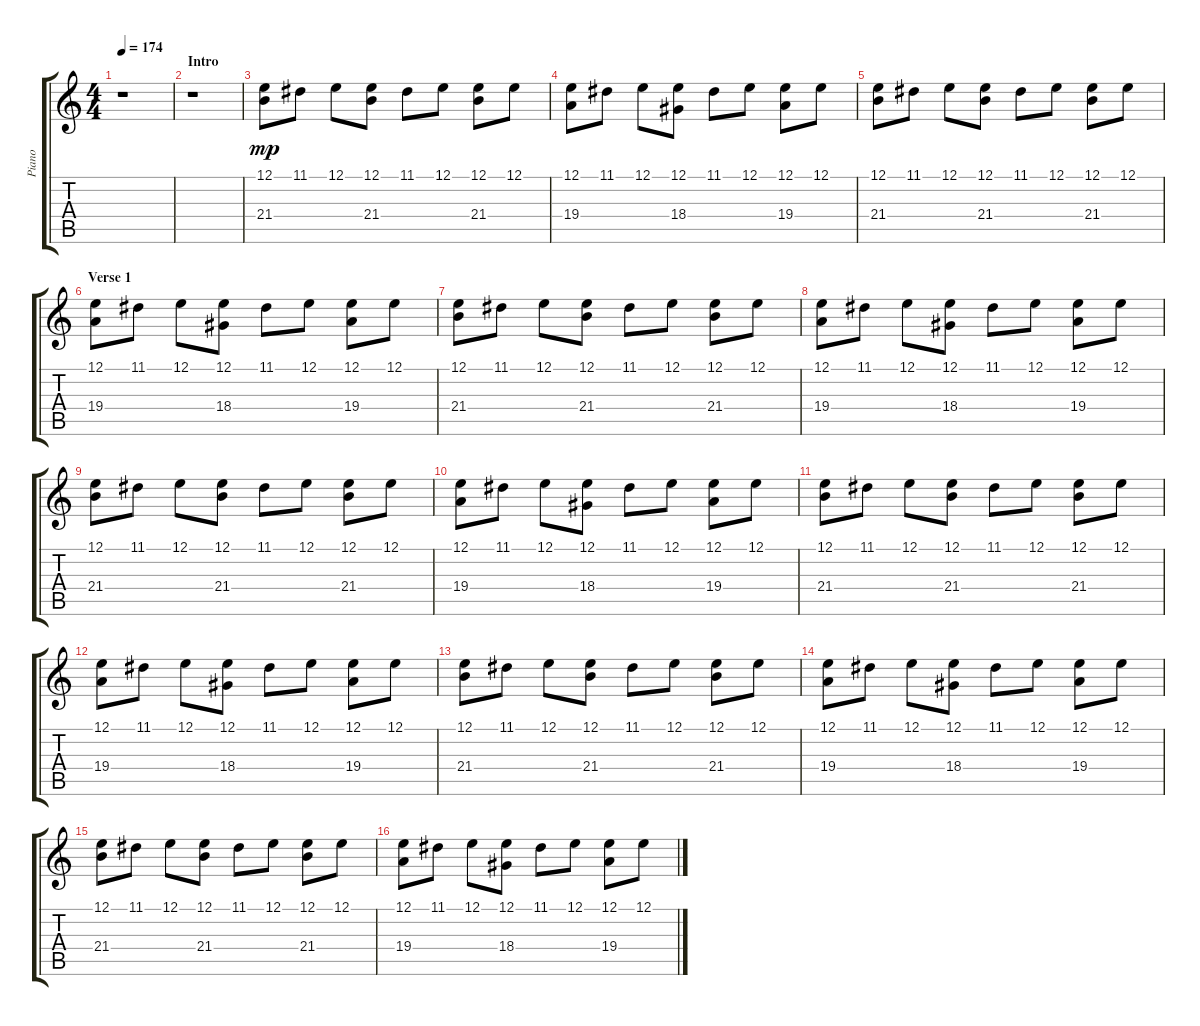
\track ("Piano" "Piano") {instrument acousticgrandpiano}
\staff {score tabs}
\tuning (E4 B3 G3 D3 A2 E2) {hide}
\ts (4 4)
\tempo 174
\clef g2
\ks c
r.1{dy mp instrument acousticgrandpiano} |
\section ("" "Intro")
r.1 |
(12.1 21.4).8 11.1.8 12.1.8 (12.1 21.4).8 11.1.8 12.1.8 (12.1 21.4).8 12.1.8 |
(12.1 19.4).8 11.1.8 12.1.8 (12.1 18.4).8 11.1.8 12.1.8 (12.1 19.4).8 12.1.8 |
(12.1 21.4).8 11.1.8 12.1.8 (12.1 21.4).8 11.1.8 12.1.8 (12.1 21.4).8 12.1.8 |
\section ("" "Verse 1")
(12.1 19.4).8 11.1.8 12.1.8 (12.1 18.4).8 11.1.8 12.1.8 (12.1 19.4).8 12.1.8 |
(12.1 21.4).8 11.1.8 12.1.8 (12.1 21.4).8 11.1.8 12.1.8 (12.1 21.4).8 12.1.8 |
(12.1 19.4).8 11.1.8 12.1.8 (12.1 18.4).8 11.1.8 12.1.8 (12.1 19.4).8 12.1.8 |
(12.1 21.4).8 11.1.8 12.1.8 (12.1 21.4).8 11.1.8 12.1.8 (12.1 21.4).8 12.1.8 |
(12.1 19.4).8 11.1.8 12.1.8 (12.1 18.4).8 11.1.8 12.1.8 (12.1 19.4).8 12.1.8 |
(12.1 21.4).8 11.1.8 12.1.8 (12.1 21.4).8 11.1.8 12.1.8 (12.1 21.4).8 12.1.8 |
(12.1 19.4).8 11.1.8 12.1.8 (12.1 18.4).8 11.1.8 12.1.8 (12.1 19.4).8 12.1.8 |
(12.1 21.4).8 11.1.8 12.1.8 (12.1 21.4).8 11.1.8 12.1.8 (12.1 21.4).8 12.1.8 |
(12.1 19.4).8 11.1.8 12.1.8 (12.1 18.4).8 11.1.8 12.1.8 (12.1 19.4).8 12.1.8 |
(12.1 21.4).8 11.1.8 12.1.8 (12.1 21.4).8 11.1.8 12.1.8 (12.1 21.4).8 12.1.8 |
(12.1 19.4).8 11.1.8 12.1.8 (12.1 18.4).8 11.1.8 12.1.8 (12.1 19.4).8 12.1.8
